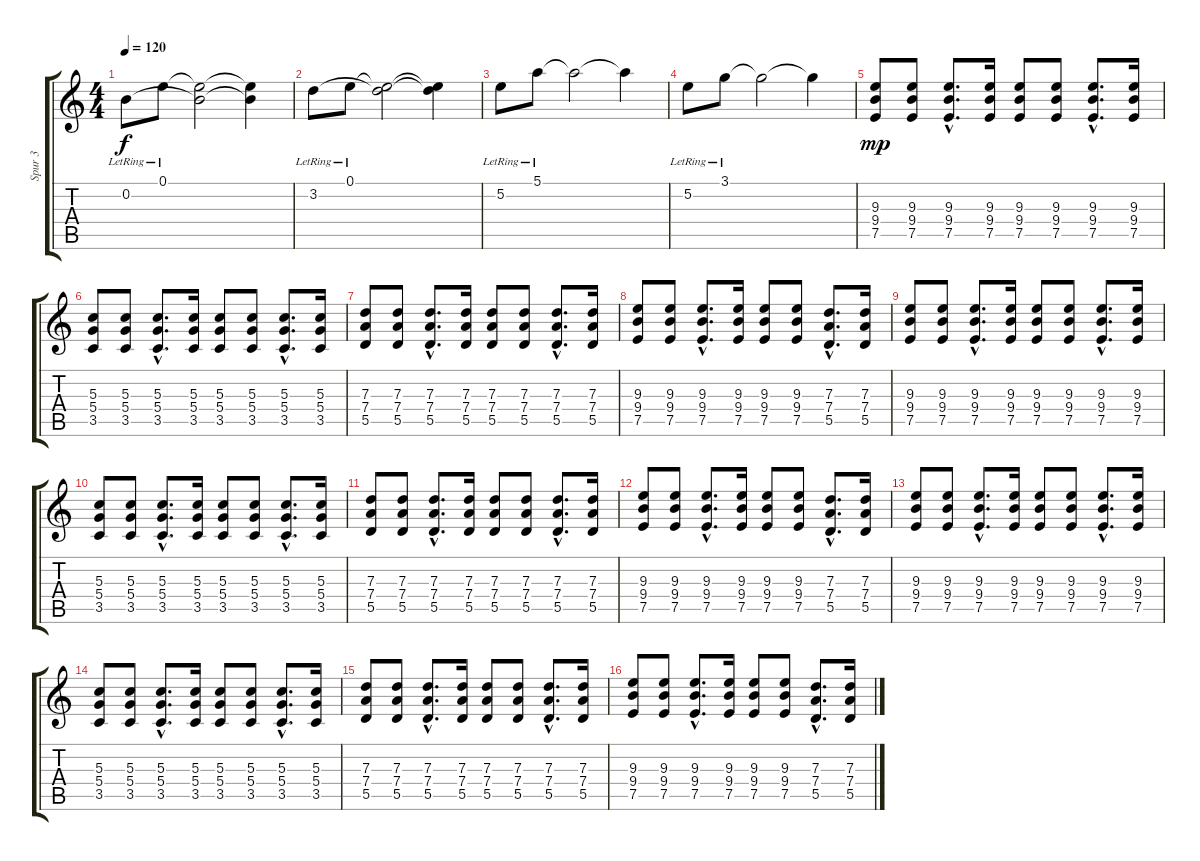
\track ("Spur 3" "Spur 3") {instrument acousticguitarsteel}
\staff {score tabs}
\tuning (E4 B3 G3 D3 A2 E2) {hide}
\ts (4 4)
\tempo 120
\clef g2
\ks c
0.2{lr}.8{dy f} 0.1{lr}.8 (0.1{t} 0.2{t}).2 (0.1{t} 0.2{t}).4 |
3.2{lr}.8 0.1{lr}.8 (0.1{t} 3.2{t}).2 (0.1{t} 3.2{t}).4 |
5.2{lr}.8 5.1{lr}.8 5.1{t}.2 5.1{t}.4 |
5.2{lr}.8 3.1{lr}.8 3.1{t}.2 3.1{t}.4 |
(9.3 9.4 7.5).8{dy mp} (9.3 9.4 7.5).8 (9.3{hac} 9.4{hac} 7.5{hac}).8{d} (9.3 9.4 7.5).16 (9.3 9.4 7.5).8 (9.3 9.4 7.5).8 (9.3{hac} 9.4{hac} 7.5{hac}).8{d} (9.3 9.4 7.5).16 |
(5.3 5.4 3.5).8 (5.3 5.4 3.5).8 (5.3{hac} 5.4{hac} 3.5{hac}).8{d} (5.3 5.4 3.5).16 (5.3 5.4 3.5).8 (5.3 5.4 3.5).8 (5.3{hac} 5.4{hac} 3.5{hac}).8{d} (5.3 5.4 3.5).16 |
(7.3 7.4 5.5).8 (7.3 7.4 5.5).8 (7.3{hac} 7.4{hac} 5.5{hac}).8{d} (7.3 7.4 5.5).16 (7.3 7.4 5.5).8 (7.3 7.4 5.5).8 (7.3{hac} 7.4{hac} 5.5{hac}).8{d} (7.3 7.4 5.5).16 |
(9.3 9.4 7.5).8 (9.3 9.4 7.5).8 (9.3{hac} 9.4{hac} 7.5{hac}).8{d} (9.3 9.4 7.5).16 (9.3 9.4 7.5).8 (9.3 9.4 7.5).8 (7.3{hac} 7.4{hac} 5.5{hac}).8{d} (7.3 7.4 5.5).16 |
(9.3 9.4 7.5).8 (9.3 9.4 7.5).8 (9.3{hac} 9.4{hac} 7.5{hac}).8{d} (9.3 9.4 7.5).16 (9.3 9.4 7.5).8 (9.3 9.4 7.5).8 (9.3{hac} 9.4{hac} 7.5{hac}).8{d} (9.3 9.4 7.5).16 |
(5.3 5.4 3.5).8 (5.3 5.4 3.5).8 (5.3{hac} 5.4{hac} 3.5{hac}).8{d} (5.3 5.4 3.5).16 (5.3 5.4 3.5).8 (5.3 5.4 3.5).8 (5.3{hac} 5.4{hac} 3.5{hac}).8{d} (5.3 5.4 3.5).16 |
(7.3 7.4 5.5).8 (7.3 7.4 5.5).8 (7.3{hac} 7.4{hac} 5.5{hac}).8{d} (7.3 7.4 5.5).16 (7.3 7.4 5.5).8 (7.3 7.4 5.5).8 (7.3{hac} 7.4{hac} 5.5{hac}).8{d} (7.3 7.4 5.5).16 |
(9.3 9.4 7.5).8 (9.3 9.4 7.5).8 (9.3{hac} 9.4{hac} 7.5{hac}).8{d} (9.3 9.4 7.5).16 (9.3 9.4 7.5).8 (9.3 9.4 7.5).8 (7.3{hac} 7.4{hac} 5.5{hac}).8{d} (7.3 7.4 5.5).16 |
(9.3 9.4 7.5).8 (9.3 9.4 7.5).8 (9.3{hac} 9.4{hac} 7.5{hac}).8{d} (9.3 9.4 7.5).16 (9.3 9.4 7.5).8 (9.3 9.4 7.5).8 (9.3{hac} 9.4{hac} 7.5{hac}).8{d} (9.3 9.4 7.5).16 |
(5.3 5.4 3.5).8 (5.3 5.4 3.5).8 (5.3{hac} 5.4{hac} 3.5{hac}).8{d} (5.3 5.4 3.5).16 (5.3 5.4 3.5).8 (5.3 5.4 3.5).8 (5.3{hac} 5.4{hac} 3.5{hac}).8{d} (5.3 5.4 3.5).16 |
(7.3 7.4 5.5).8 (7.3 7.4 5.5).8 (7.3{hac} 7.4{hac} 5.5{hac}).8{d} (7.3 7.4 5.5).16 (7.3 7.4 5.5).8 (7.3 7.4 5.5).8 (7.3{hac} 7.4{hac} 5.5{hac}).8{d} (7.3 7.4 5.5).16 |
(9.3 9.4 7.5).8 (9.3 9.4 7.5).8 (9.3{hac} 9.4{hac} 7.5{hac}).8{d} (9.3 9.4 7.5).16 (9.3 9.4 7.5).8 (9.3 9.4 7.5).8 (7.3{hac} 7.4{hac} 5.5{hac}).8{d} (7.3 7.4 5.5).16
